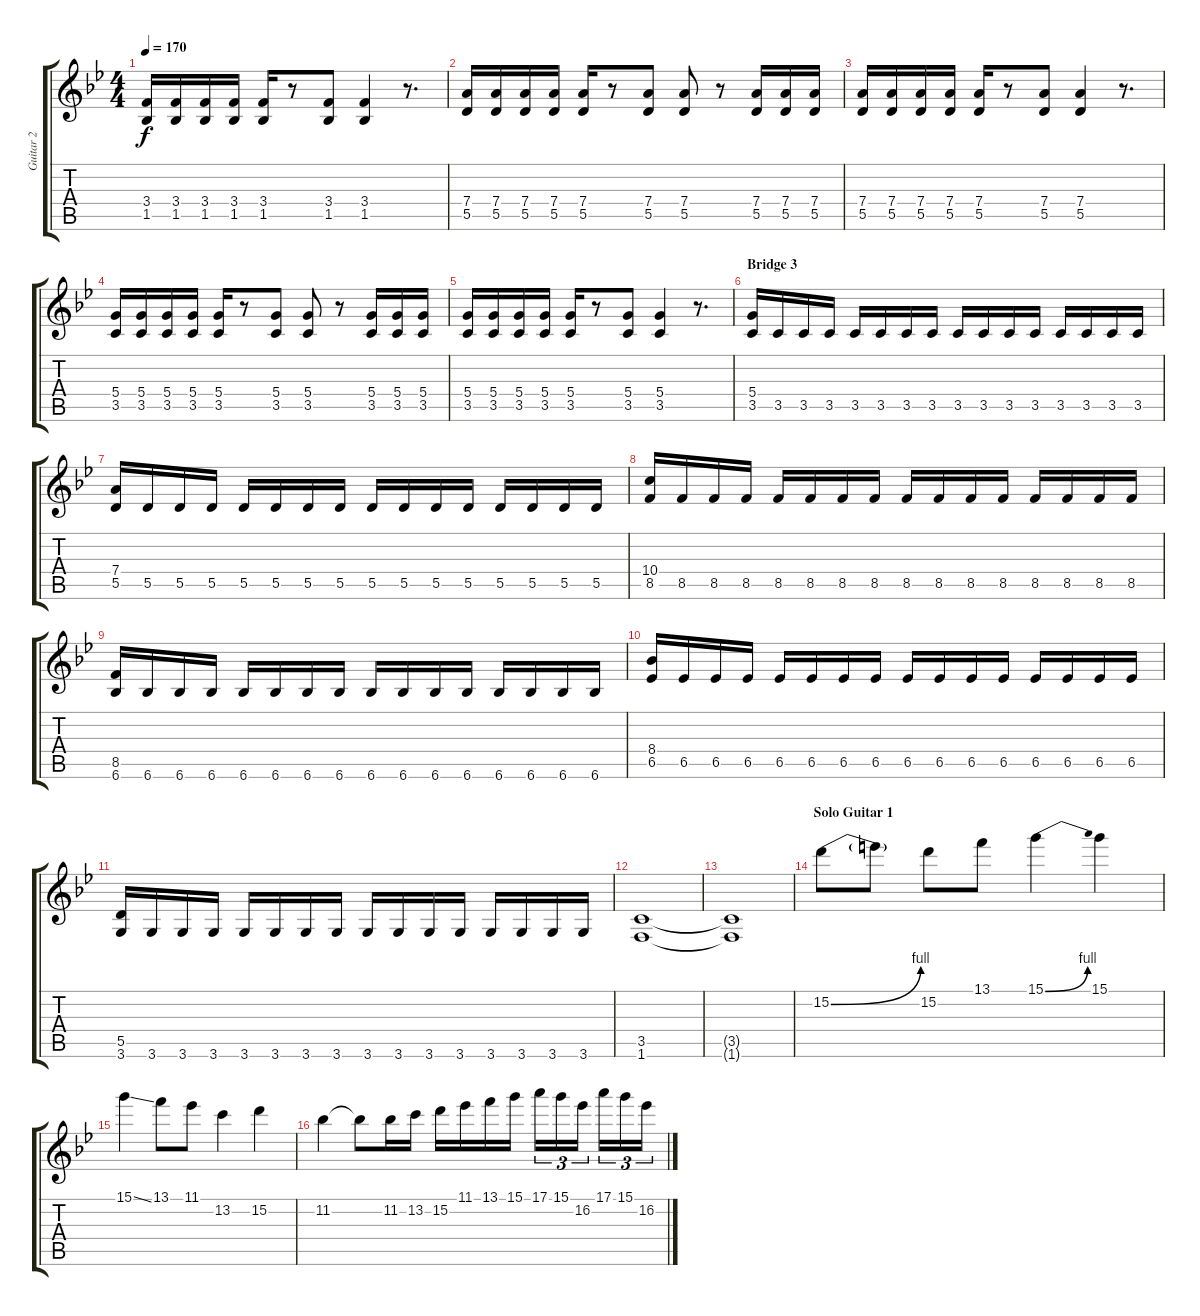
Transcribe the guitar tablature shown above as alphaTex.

\track ("Guitar 2" "Guitar 2") {instrument overdrivenguitar}
\staff {score tabs}
\tuning (E4 B3 G3 D3 A2 E2) {hide}
\ts (4 4)
\tempo 170
\clef g2
\ks bb
(3.4 1.5).16{dy f} (3.4 1.5).16 (3.4 1.5).16 (3.4 1.5).16 (3.4 1.5).16 r.8 (3.4 1.5).8 (3.4 1.5).4 r.8{d} |
(7.4 5.5).16 (7.4 5.5).16 (7.4 5.5).16 (7.4 5.5).16 (7.4 5.5).16 r.8 (7.4 5.5).8 (7.4 5.5).8 r.8 (7.4 5.5).16 (7.4 5.5).16 (7.4 5.5).16 |
(7.4 5.5).16 (7.4 5.5).16 (7.4 5.5).16 (7.4 5.5).16 (7.4 5.5).16 r.8 (7.4 5.5).8 (7.4 5.5).4 r.8{d} |
(5.4 3.5).16 (5.4 3.5).16 (5.4 3.5).16 (5.4 3.5).16 (5.4 3.5).16 r.8 (5.4 3.5).8 (5.4 3.5).8 r.8 (5.4 3.5).16 (5.4 3.5).16 (5.4 3.5).16 |
(5.4 3.5).16 (5.4 3.5).16 (5.4 3.5).16 (5.4 3.5).16 (5.4 3.5).16 r.8 (5.4 3.5).8 (5.4 3.5).4 r.8{d} |
\section ("" "Bridge 3")
(5.4 3.5).16 3.5.16 3.5.16 3.5.16 3.5.16 3.5.16 3.5.16 3.5.16 3.5.16 3.5.16 3.5.16 3.5.16 3.5.16 3.5.16 3.5.16 3.5.16 |
(7.4 5.5).16 5.5.16 5.5.16 5.5.16 5.5.16 5.5.16 5.5.16 5.5.16 5.5.16 5.5.16 5.5.16 5.5.16 5.5.16 5.5.16 5.5.16 5.5.16 |
(10.4 8.5).16 8.5.16 8.5.16 8.5.16 8.5.16 8.5.16 8.5.16 8.5.16 8.5.16 8.5.16 8.5.16 8.5.16 8.5.16 8.5.16 8.5.16 8.5.16 |
(8.5 6.6).16 6.6.16 6.6.16 6.6.16 6.6.16 6.6.16 6.6.16 6.6.16 6.6.16 6.6.16 6.6.16 6.6.16 6.6.16 6.6.16 6.6.16 6.6.16 |
(8.4 6.5).16 6.5.16 6.5.16 6.5.16 6.5.16 6.5.16 6.5.16 6.5.16 6.5.16 6.5.16 6.5.16 6.5.16 6.5.16 6.5.16 6.5.16 6.5.16 |
(5.5 3.6).16 3.6.16 3.6.16 3.6.16 3.6.16 3.6.16 3.6.16 3.6.16 3.6.16 3.6.16 3.6.16 3.6.16 3.6.16 3.6.16 3.6.16 3.6.16 |
(3.5 1.6).1 |
(3.5{t} 1.6{t}).1 |
\section ("" "Solo Guitar 1")
15.2{be (bend 0 0 60 4)}.8 15.2{t}.8 15.2.8 13.1.8 15.1{be (bend 0 0 60 4)}.4 15.1.4 |
15.1{ss}.4 13.1.8 11.1.8 13.2.4 15.2.4 |
11.2.4 11.2{t}.8 11.2.16 13.2.16 15.2.16 11.1.16 13.1.16 15.1.16 17.1.16{tu (3 2)} 15.1.16{tu (3 2)} 16.2.16{tu (3 2)} 17.1.16{tu (3 2)} 15.1.16{tu (3 2)} 16.2.16{tu (3 2)}
